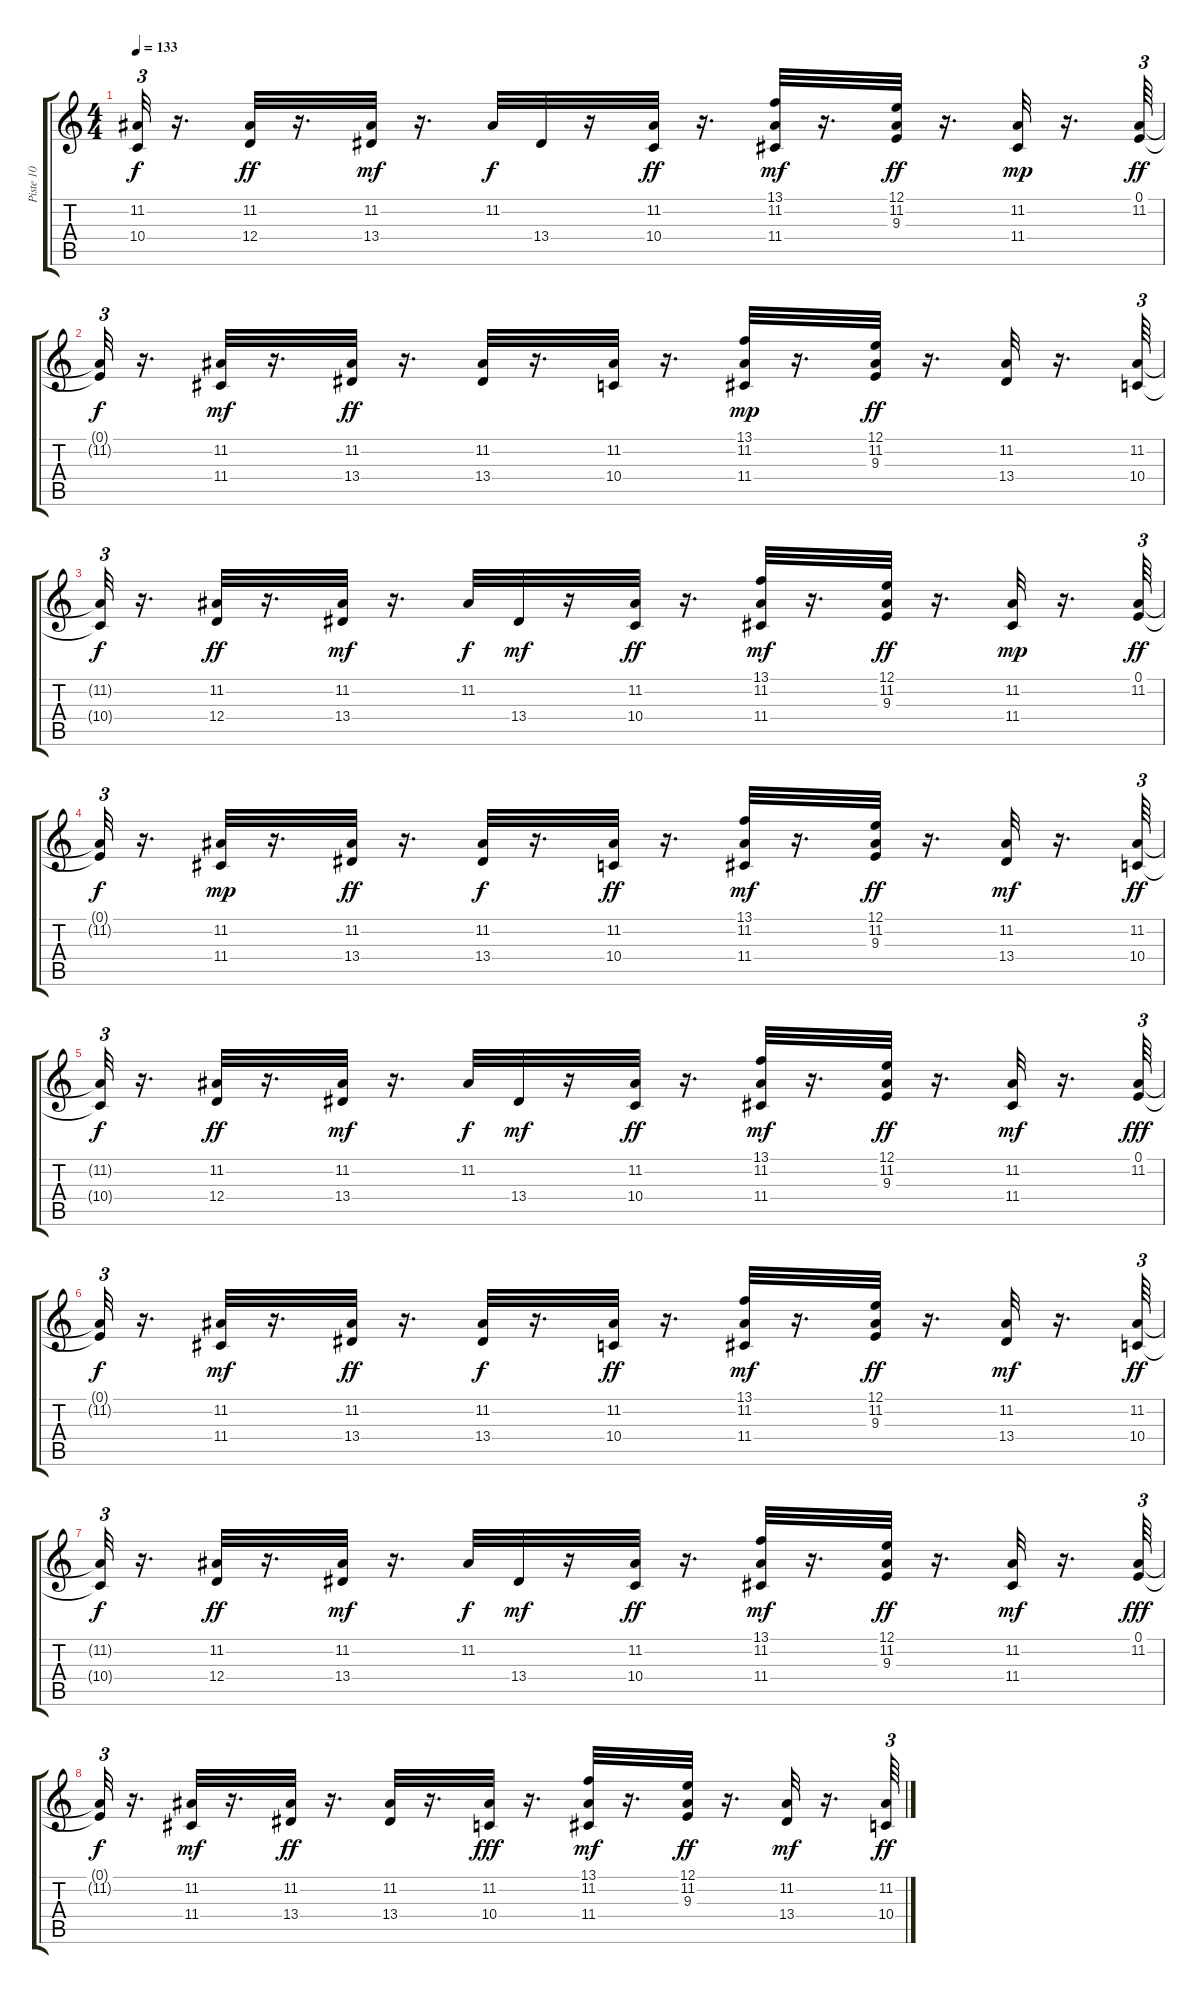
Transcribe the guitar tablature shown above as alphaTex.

\track ("Piste 10" "Piste 10") {instrument acousticgrandpiano}
\staff {score tabs}
\tuning (E4 B3 G3 D3 A2 E2) {hide}
\ts (4 4)
\tempo 133
\clef g2
\ks c
(11.2{t} 10.4{t}).32{tu (3 2) dy f} r.16{d} (11.2 12.4).32{dy ff} r.16{d} (11.2 13.4).32{dy mf} r.16{d} 11.2.32{dy f} 13.4.32 r.16 (11.2 10.4).32{dy ff} r.16{d} (13.1 11.2 11.4).32{dy mf} r.16{d} (12.1 11.2 9.3).32{dy ff} r.16{d} (11.2 11.4).32{dy mp} r.16{d} (0.1 11.2).64{tu (3 2) dy ff} |
(0.1{t} 11.2{t}).32{tu (3 2) dy f} r.16{d} (11.2 11.4).32{dy mf} r.16{d} (11.2 13.4).32{dy ff} r.16{d} (11.2 13.4).32 r.16{d} (11.2 10.4).32 r.16{d} (13.1 11.2 11.4).32{dy mp} r.16{d} (12.1 11.2 9.3).32{dy ff} r.16{d} (11.2 13.4).32 r.16{d} (11.2 10.4).64{tu (3 2)} |
(11.2{t} 10.4{t}).32{tu (3 2) dy f} r.16{d} (11.2 12.4).32{dy ff} r.16{d} (11.2 13.4).32{dy mf} r.16{d} 11.2.32{dy f} 13.4.32{dy mf} r.16 (11.2 10.4).32{dy ff} r.16{d} (13.1 11.2 11.4).32{dy mf} r.16{d} (12.1 11.2 9.3).32{dy ff} r.16{d} (11.2 11.4).32{dy mp} r.16{d} (0.1 11.2).64{tu (3 2) dy ff} |
(0.1{t} 11.2{t}).32{tu (3 2) dy f} r.16{d} (11.2 11.4).32{dy mp} r.16{d} (11.2 13.4).32{dy ff} r.16{d} (11.2 13.4).32{dy f} r.16{d} (11.2 10.4).32{dy ff} r.16{d} (13.1 11.2 11.4).32{dy mf} r.16{d} (12.1 11.2 9.3).32{dy ff} r.16{d} (11.2 13.4).32{dy mf} r.16{d} (11.2 10.4).64{tu (3 2) dy ff} |
(11.2{t} 10.4{t}).32{tu (3 2) dy f} r.16{d} (11.2 12.4).32{dy ff} r.16{d} (11.2 13.4).32{dy mf} r.16{d} 11.2.32{dy f} 13.4.32{dy mf} r.16 (11.2 10.4).32{dy ff} r.16{d} (13.1 11.2 11.4).32{dy mf} r.16{d} (12.1 11.2 9.3).32{dy ff} r.16{d} (11.2 11.4).32{dy mf} r.16{d} (0.1 11.2).64{tu (3 2) dy fff} |
(0.1{t} 11.2{t}).32{tu (3 2) dy f} r.16{d} (11.2 11.4).32{dy mf} r.16{d} (11.2 13.4).32{dy ff} r.16{d} (11.2 13.4).32{dy f} r.16{d} (11.2 10.4).32{dy ff} r.16{d} (13.1 11.2 11.4).32{dy mf} r.16{d} (12.1 11.2 9.3).32{dy ff} r.16{d} (11.2 13.4).32{dy mf} r.16{d} (11.2 10.4).64{tu (3 2) dy ff} |
(11.2{t} 10.4{t}).32{tu (3 2) dy f} r.16{d} (11.2 12.4).32{dy ff} r.16{d} (11.2 13.4).32{dy mf} r.16{d} 11.2.32{dy f} 13.4.32{dy mf} r.16 (11.2 10.4).32{dy ff} r.16{d} (13.1 11.2 11.4).32{dy mf} r.16{d} (12.1 11.2 9.3).32{dy ff} r.16{d} (11.2 11.4).32{dy mf} r.16{d} (0.1 11.2).64{tu (3 2) dy fff} |
(0.1{t} 11.2{t}).32{tu (3 2) dy f} r.16{d} (11.2 11.4).32{dy mf} r.16{d} (11.2 13.4).32{dy ff} r.16{d} (11.2 13.4).32 r.16{d} (11.2 10.4).32{dy fff} r.16{d} (13.1 11.2 11.4).32{dy mf} r.16{d} (12.1 11.2 9.3).32{dy ff} r.16{d} (11.2 13.4).32{dy mf} r.16{d} (11.2 10.4).64{tu (3 2) dy ff}
